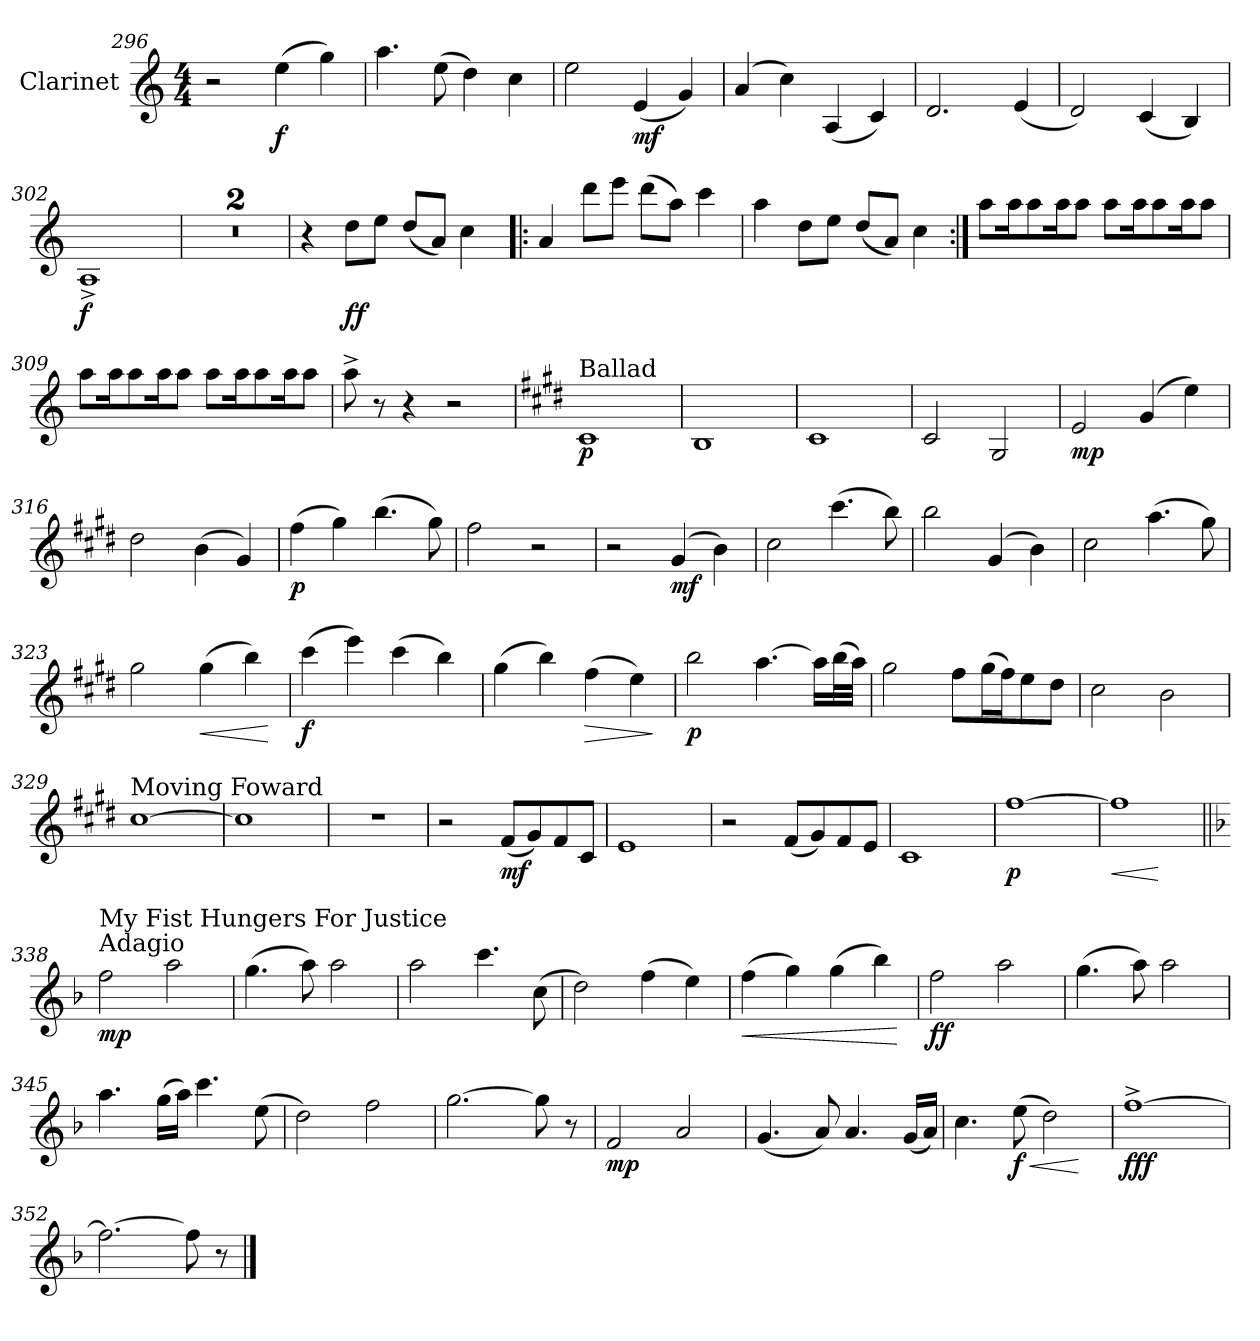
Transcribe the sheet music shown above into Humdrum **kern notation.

**kern	**dynam
*part1	*part1
*staff1	*staff1
*I"Clarinet	*
*I'Cl	*
!!LO:LB:g=z
*clefG2	*
*ITrd1c2	*
*k[b-e-]	*
*B-:	*
*M4/4	*
=296	=296
2r	.
!	!LO:DY:b
(4dd\	f
4ff\)	.
=297	=297
4.gg\	.
(8dd\	.
4cc\)	.
4b-\	.
=298	=298
2dd\	.
!	!LO:DY:b
(4d/	mf
4f/)	.
=299	=299
(4g/	.
4b-\)	.
(4G/	.
4B-/)	.
=300	=300
2.c/	.
(4d/	.
=301	=301
2c/)	.
(4B-/	.
4A/)	.
=302	=302
!	!LO:DY:b
1G^	f
=303	=303
1r	.
=304	=304
1r	.
=305	=305
4r	.
!	!LO:DY:b
8cc\L	ff
8dd\J	.
(8cc/L	.
8g/J)	.
4b-\	.
=306!|:	=306!|:
4g/	.
8ccc\L	.
8ddd\J	.
(8ccc\L	.
8gg\J)	.
4bb-\	.
!!LO:LB:g=z
=307	=307
4gg\	.
8cc\L	.
8dd\J	.
(8cc/L	.
8g/J)	.
4b-\	.
=308:|!	=308:|!
8gg\L	.
16gg\K	.
8gg\	.
16gg\K	.
8gg\J	.
8gg\L	.
16gg\K	.
8gg\	.
16gg\K	.
8gg\J	.
=309	=309
8gg\L	.
16gg\K	.
8gg\	.
16gg\K	.
8gg\J	.
8gg\L	.
16gg\K	.
8gg\	.
16gg\K	.
8gg\J	.
=310	=310
8gg^\	.
8r	.
4r	.
2r	.
=311	=311
*k[f#c#]	*
*D:	*
!LO:TX:a:t=Ballad	!
!	!LO:DY:b
1B	p
=312	=312
1A	.
=313	=313
1B	.
=314	=314
2B/	.
2F#/	.
=315	=315
!	!LO:DY:b
2d/	mp
(4f#/	.
4dd\)	.
!!LO:LB:g=z
=316	=316
2cc#\	.
(4a\	.
4f#/)	.
=317	=317
!	!LO:DY:b
(4ee\	p
4ff#\)	.
(4.aa\	.
8ff#\)	.
=318	=318
2ee\	.
2r	.
=319	=319
2r	.
!	!LO:DY:b
(4f#/	mf
4a\)	.
=320	=320
2b\	.
(4.bb\	.
8aa\)	.
=321	=321
2aa\	.
(4f#/	.
4a\)	.
=322	=322
2b\	.
(4.gg\	.
8ff#\)	.
=323	=323
2ff#\	.
!	!LO:HP:b
(4ff#\	<
4aa\)	.
.	[
=324	=324
!	!LO:DY:b
(4bb\	f
4ddd\)	.
(4bb\	.
4aa\)	.
=325	=325
(4ff#\	.
4aa\)	.
!	!LO:HP:b
(4ee\	>
4dd\)	.
.	]
!!LO:LB:g=z
=326	=326
!	!LO:DY:b
2aa\	p
[4.gg\	.
16gg\LL]	.
(32aa\L	.
32gg\JJJ)	.
=327	=327
2ff#\	.
8ee\L	.
(16ff#\L	.
16ee\J)	.
8dd\	.
8cc#\J	.
=328	=328
2b\	.
2a\	.
=329	=329
!LO:TX:a:t=Moving Foward	!
[1b	.
=330	=330
1b]	.
=331	=331
1r	.
=332	=332
2r	.
!	!LO:DY:b
(8e/L	mf
8f#/)	.
8e/	.
8B/J	.
=333	=333
1d	.
=334	=334
2r	.
(8e/L	.
8f#/)	.
8e/	.
8d/J	.
=335	=335
1B	.
=336	=336
!	!LO:DY:b
[1ee	p
=337	=337
!	!LO:HP:b
1eeZ]	<
.	[
!!LO:LB:g=z
=338||	=338||
*k[b-e-a-]	*
*E-:	*
!LO:TX:a:t=Adagio	!
!LO:TX:a:t=My Fist Hungers For Justice	!
!	!LO:DY:b
2ee-\	mp
2gg\	.
=339	=339
(4.ff\	.
8gg\)	.
2gg\	.
=340	=340
2gg\	.
4.bb-\	.
(8b-\	.
=341	=341
2cc\)	.
(4ee-\	.
4dd\)	.
=342	=342
!	!LO:HP:b
(4ee-\	<
4ff\)	.
(4ff\	.
4aa-\)	.
.	[
=343	=343
!	!LO:DY:b
2ee-\	ff
2gg\	.
=344	=344
(4.ff\	.
8gg\)	.
2gg\	.
=345	=345
4.gg\	.
(16ff\LL	.
16gg\JJ)	.
4.bb-\	.
(8dd\	.
=346	=346
2cc\)	.
2ee-\	.
=347	=347
[2.ff\	.
8ff\]	.
8r	.
=348	=348
!	!LO:DY:b
2e-/	mp
2g/	.
!!LO:LB:g=z
=349	=349
(4.f/	.
8g/)	.
4.g/	.
(16f/LL	.
16g/JJ)	.
=350	=350
4.b-\	.
!	!LO:HP:b
!	!LO:DY:n=1:b
(8dd\	< f
2cc\)	.
.	[
=351	=351
!	!LO:DY:b
[1ee-^	fff
=352	=352
2.ee-\_	.
8ee-\]	.
8r	.
==	==
*-	*-
